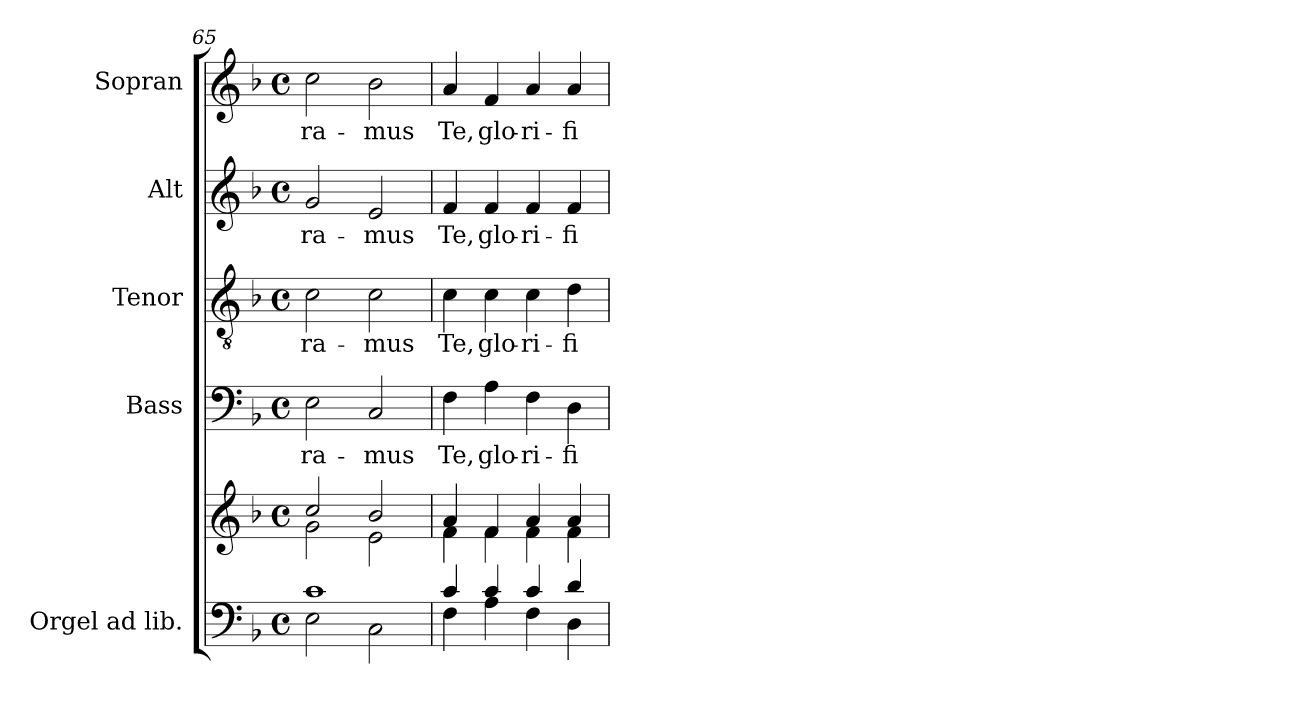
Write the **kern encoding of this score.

**kern	**kern	**kern	**text	**kern	**text	**kern	**text	**kern	**text
*part5	*part5	*part4	*part4	*part3	*part3	*part2	*part2	*part1	*part1
*staff6	*staff5	*staff4	*staff4	*staff3	*staff3	*staff2	*staff2	*staff1	*staff1
*I"Orgel ad lib.	*	*I"Bass	*	*I"Tenor	*	*I"Alt	*	*I"Sopran	*
*	*	*I'B.	*	*I'T.	*	*I'A.	*	*I'S.	*
*clefF4	*clefG2	*clefF4	*	*clefGv2	*	*clefG2	*	*clefG2	*
*k[b-]	*k[b-]	*k[b-]	*	*k[b-]	*	*k[b-]	*	*k[b-]	*
*F:	*F:	*F:	*	*F:	*	*F:	*	*F:	*
*M4/4	*M4/4	*M4/4	*	*M4/4	*	*M4/4	*	*M4/4	*
*met(c)	*met(c)	*met(c)	*	*met(c)	*	*met(c)	*	*met(c)	*
=65	=65	=65	=65	=65	=65	=65	=65	=65	=65
*^	*^	*	*	*	*	*	*	*	*
!	!	!	!	!	!LO:LY:b	!	!LO:LY:b	!	!LO:LY:b	!	!LO:LY:b
1c	2E\	2cc/	2g\	2E\	-ra-	2c\	-ra-	2g/	-ra-	2cc\	-ra-
!	!	!	!	!	!LO:LY:b	!	!LO:LY:b	!	!LO:LY:b	!	!LO:LY:b
.	2C\	2b-/	2e\	2C/	-mus	2c\	-mus	2e/	-mus	2b-\	-mus
!!LO:PB:g=z
=66	=66	=66	=66	=66	=66	=66	=66	=66	=66	=66	=66
!	!	!	!	!	!LO:LY:b	!	!LO:LY:b	!	!LO:LY:b	!	!LO:LY:b
4c/	4F\	4a/	4f\	4F\	Te,	4c\	Te,	4f/	Te,	4a/	Te,
!	!	!	!	!	!LO:LY:b	!	!LO:LY:b	!	!LO:LY:b	!	!LO:LY:b
4c/	4A\	4f/	4f\	4A\	glo-	4c\	glo-	4f/	glo-	4f/	glo-
!	!	!	!	!	!LO:LY:b	!	!LO:LY:b	!	!LO:LY:b	!	!LO:LY:b
4c/	4F\	4a/	4f\	4F\	-ri-	4c\	-ri-	4f/	-ri-	4a/	-ri-
!	!	!	!	!	!LO:LY:b	!	!LO:LY:b	!	!LO:LY:b	!	!LO:LY:b
4d/	4D\	4a/	4f\	4D\	-fi-	4d\	-fi-	4f/	-fi-	4a/	-fi-
*v	*v	*	*	*	*	*	*	*	*	*	*
*	*v	*v	*	*	*	*	*	*	*	*
=	=	=	=	=	=	=	=	=	=
*-	*-	*-	*-	*-	*-	*-	*-	*-	*-
